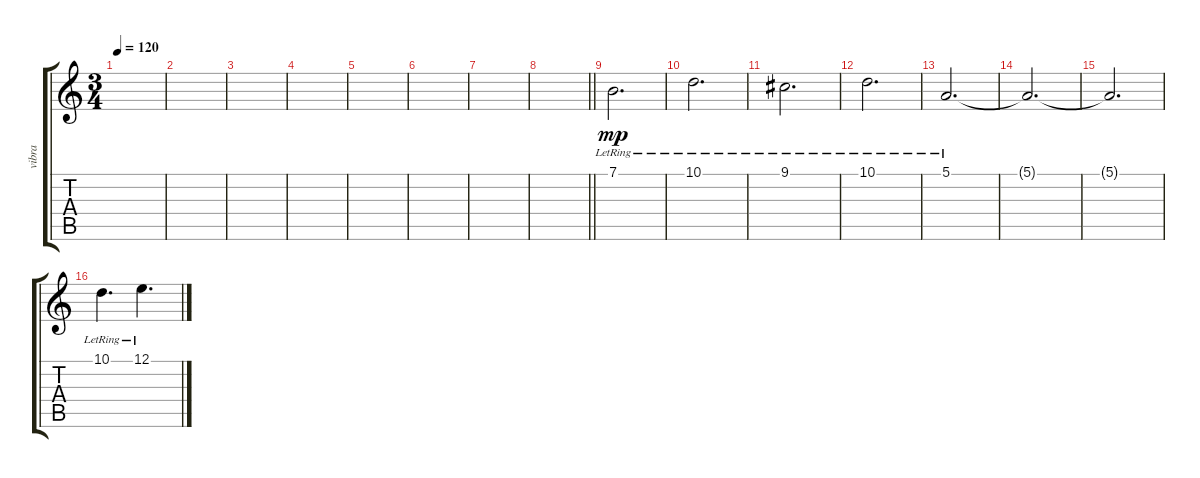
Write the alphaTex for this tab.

\track ("vibra" "vibra") {instrument vibraphone}
\staff {score tabs}
\tuning (E4 B3 G3 D3 A2 D2) {hide}
\ts (3 4)
\tempo 120
\clef g2
\ks c
|
|
|
|
|
|
|
\barLineRight lightlight
|
\section ("" "")
7.1{lr}.2{d dy mp} |
10.1{lr}.2{d} |
9.1{lr}.2{d} |
10.1{lr}.2{d} |
5.1{lr}.2{d} |
5.1{t}.2{d} |
5.1{t}.2{d} |
10.1{lr}.4{d} 12.1{lr}.4{d}
